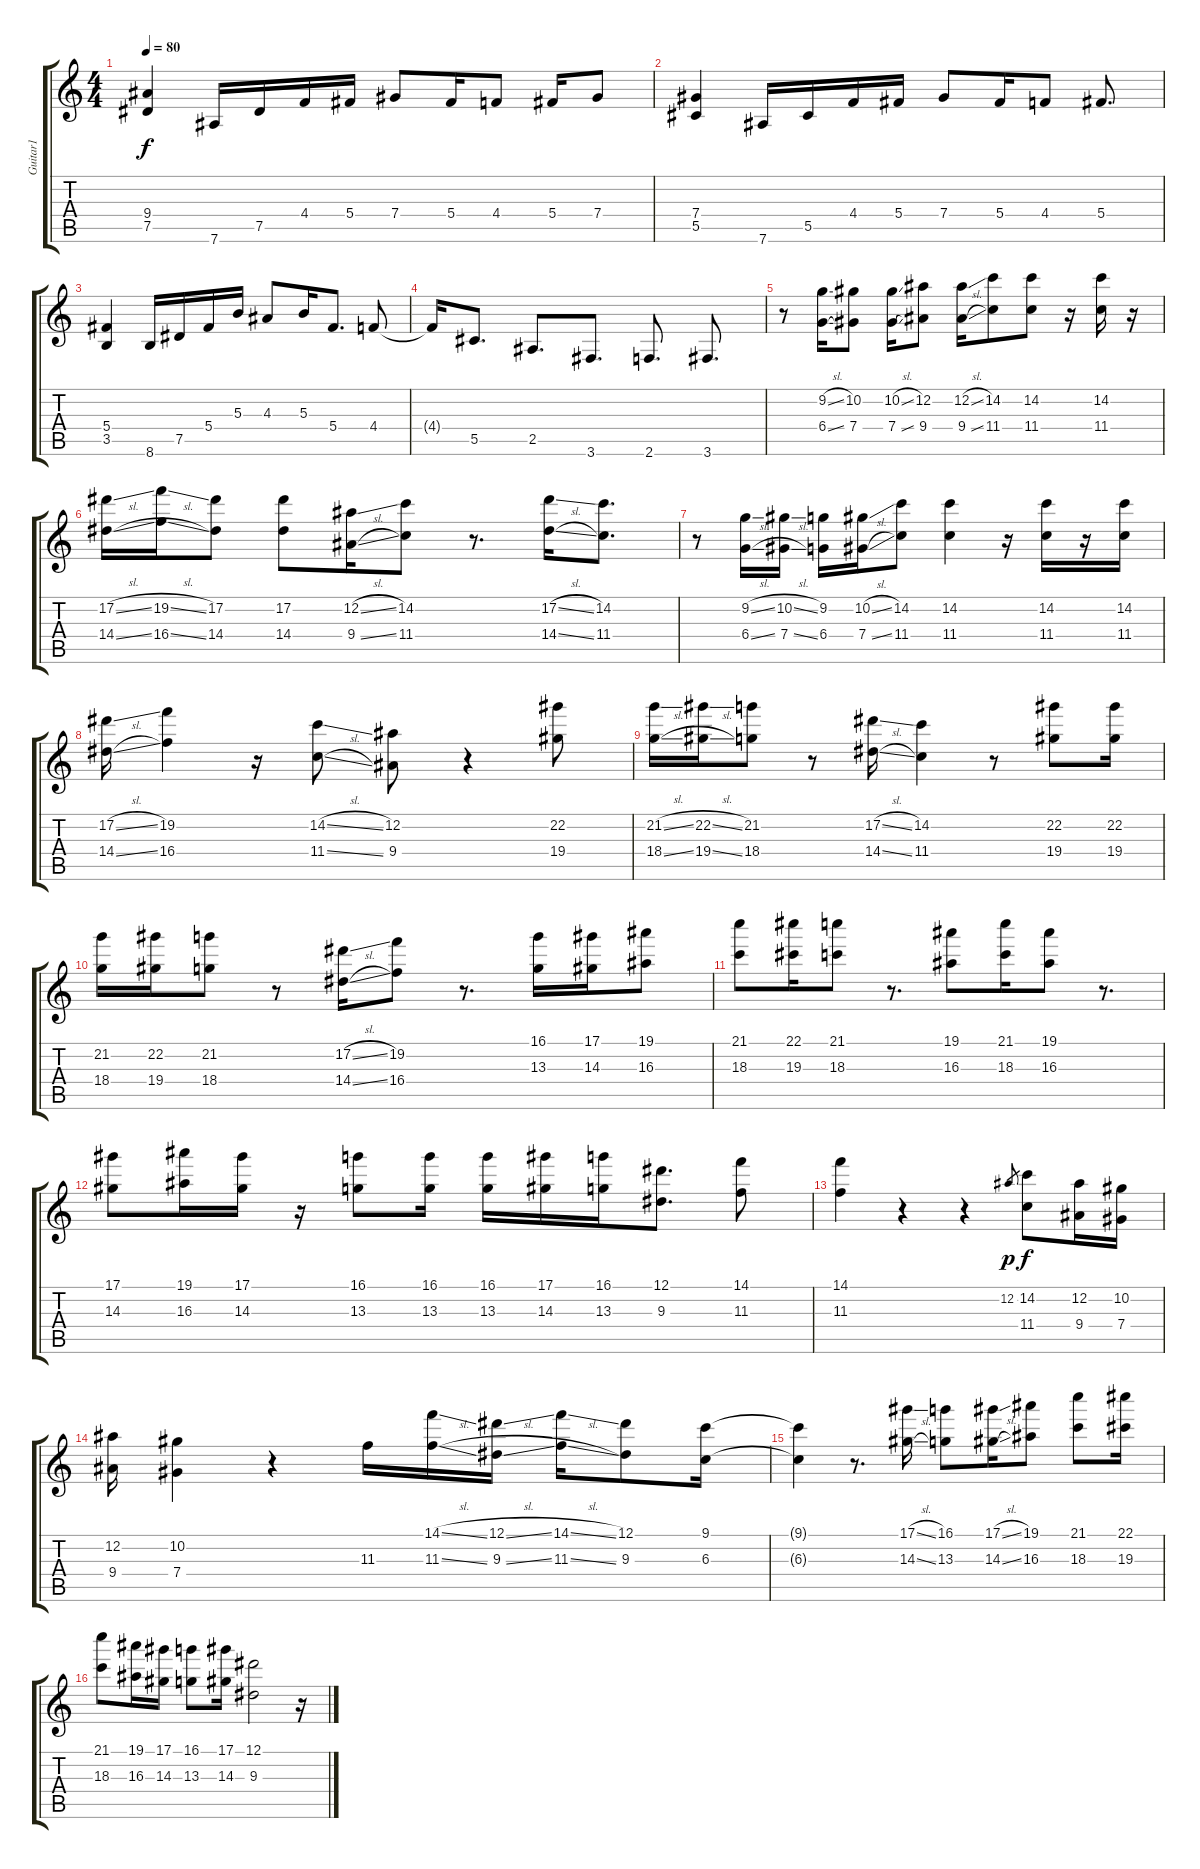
\track ("Guitar1" "Guitar1") {instrument overdrivenguitar}
\staff {score tabs}
\tuning (Eb4 Bb3 Gb3 Db3 Ab2 Eb2) {hide}
\ts (4 4)
\tempo 80
\clef g2
\ks c
(9.4 7.5).4{dy f} 7.6.16 7.5.16 4.4.16 5.4.16 7.4.8 5.4.16 4.4.8 5.4.16 7.4.8 |
(7.4 5.5).4 7.6.16 5.5.16 4.4.16 5.4.16 7.4.8 5.4.16 4.4.8 5.4.8{d} |
(5.4 3.5).4 8.6.16 7.5.16 5.4.16 5.3.16 4.3.8 5.3.16 5.4.8{d} 4.4.8 |
4.4{t}.16 5.5.8{d} 2.5.8{d} 3.6.8{d} 2.6.8{d} 3.6.8{d} |
r.8{instrument electricguitarjazz} (9.2{sl} 6.4{sl}).16 (10.2 7.4).8 (10.2{sl} 7.4{sl}).16 (12.2 9.4).8 (12.2{sl} 9.4{sl}).16 (14.2 11.4).8 (14.2 11.4).8 r.16 (14.2 11.4).16 r.16 |
(17.2{sl} 14.4{sl}).16 (19.2{sl} 16.4{sl}).16 (17.2 14.4).8 (17.2 14.4).8 (12.2{sl} 9.4{sl}).16 (14.2 11.4).8 r.8{d} (17.2{sl} 14.4{sl}).16 (14.2 11.4).8{d} |
r.8 (9.2{sl} 6.4{sl}).16 (10.2{sl} 7.4{sl}).16 (9.2 6.4).16 (10.2{sl} 7.4{sl}).16 (14.2 11.4).8 (14.2 11.4).4 r.16 (14.2 11.4).16 r.16 (14.2 11.4).16 |
(17.2{sl} 14.4{sl}).16 (19.2 16.4).4 r.16 (14.2{sl} 11.4{sl}).8 (12.2 9.4).8 r.4 (22.2 19.4).8 |
(21.2{sl} 18.4{sl}).16 (22.2{sl} 19.4{sl}).16 (21.2 18.4).8 r.8 (17.2{sl} 14.4{sl}).16 (14.2 11.4).4 r.8 (22.2 19.4).8 (22.2 19.4).16 |
(21.2 18.4).16 (22.2 19.4).16 (21.2 18.4).8 r.8 (17.2{sl} 14.4{sl}).16 (19.2 16.4).8 r.8{d} (16.1 13.3).16 (17.1 14.3).16 (19.1 16.3).8 |
(21.1 18.3).8 (22.1 19.3).16 (21.1 18.3).8 r.8{d} (19.1 16.3).8 (21.1 18.3).16 (19.1 16.3).8 r.8{d} |
(17.1 14.3).8 (19.1 16.3).16 (17.1 14.3).16 r.16 (16.1 13.3).8 (16.1 13.3).16 (16.1 13.3).16 (17.1 14.3).16 (16.1 13.3).16 (12.1 9.3).8{d} (14.1 11.3).8 |
(14.1 11.3).4 r.4 r.4 12.2.8{gr dy p} (14.2 11.4).8{dy f} (12.2 9.4).16 (10.2 7.4).16 |
(12.2 9.4).16 (10.2 7.4).4 r.4 11.3.16 (14.1{sl} 11.3{sl}).16 (12.1{sl} 9.3{sl}).16 (14.1{sl} 11.3{sl}).16 (12.1 9.3).8 (9.1 6.3).16 |
(9.1{t} 6.3{t}).4 r.8{d} (17.1{sl} 14.3{sl}).16 (16.1 13.3).8 (17.1{sl} 14.3{sl}).16 (19.1 16.3).8 (21.1 18.3).8 (22.1 19.3).16 |
(21.1 18.3).8 (19.1 16.3).16 (17.1 14.3).16 (16.1 13.3).8 (17.1 14.3).16 (12.1 9.3).2 r.16
